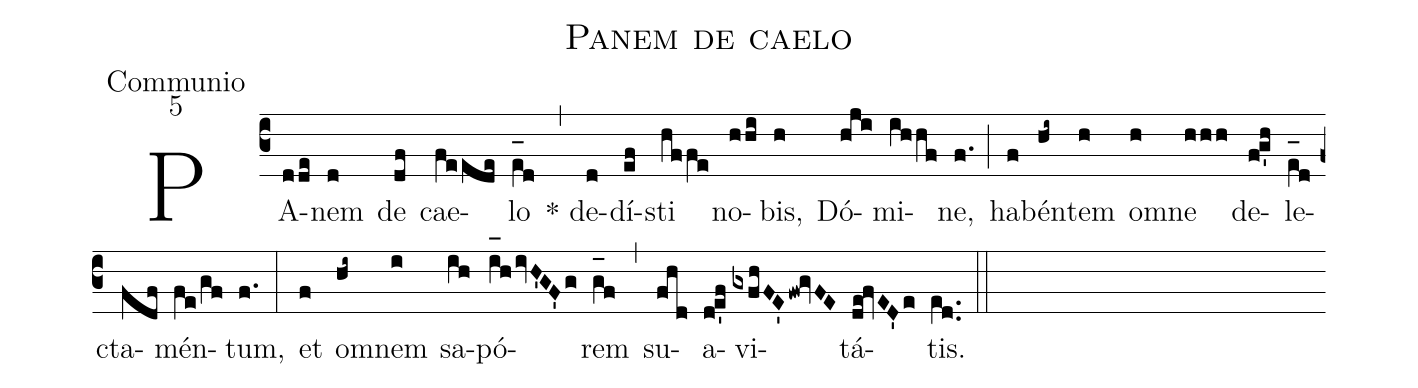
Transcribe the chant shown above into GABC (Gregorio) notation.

name:Panem de caelo;
office-part:Communio;
mode:5;
%%
(c3) PA(dde)nem(d) de(df) cae(feede)lo(e_[oh:h][ll:1]d) (,) * de(d)dí(ef)sti(hffe) no(hhi)bis,(h) Dó(hji)mi(ihhf)ne,(f.) (;) ha(f)bén(hi~)tem(h) o(h)mne(hhh) de(fg'h)le(e_[oh:h][ll:1]d)cta(fdf)mén(fe/gf)tum,(f.) (:) et(f) o(hi~)mnem(i) sa(ih)pó(i_[oh:h]hivH'GF'g)rem(g_[oh:h]f) (,) su(fhd)a(de'f)vi(gxfhFE'fw!gvFE)tá(de!fvED'e)tis.(e[ll:1]d..) (::)
